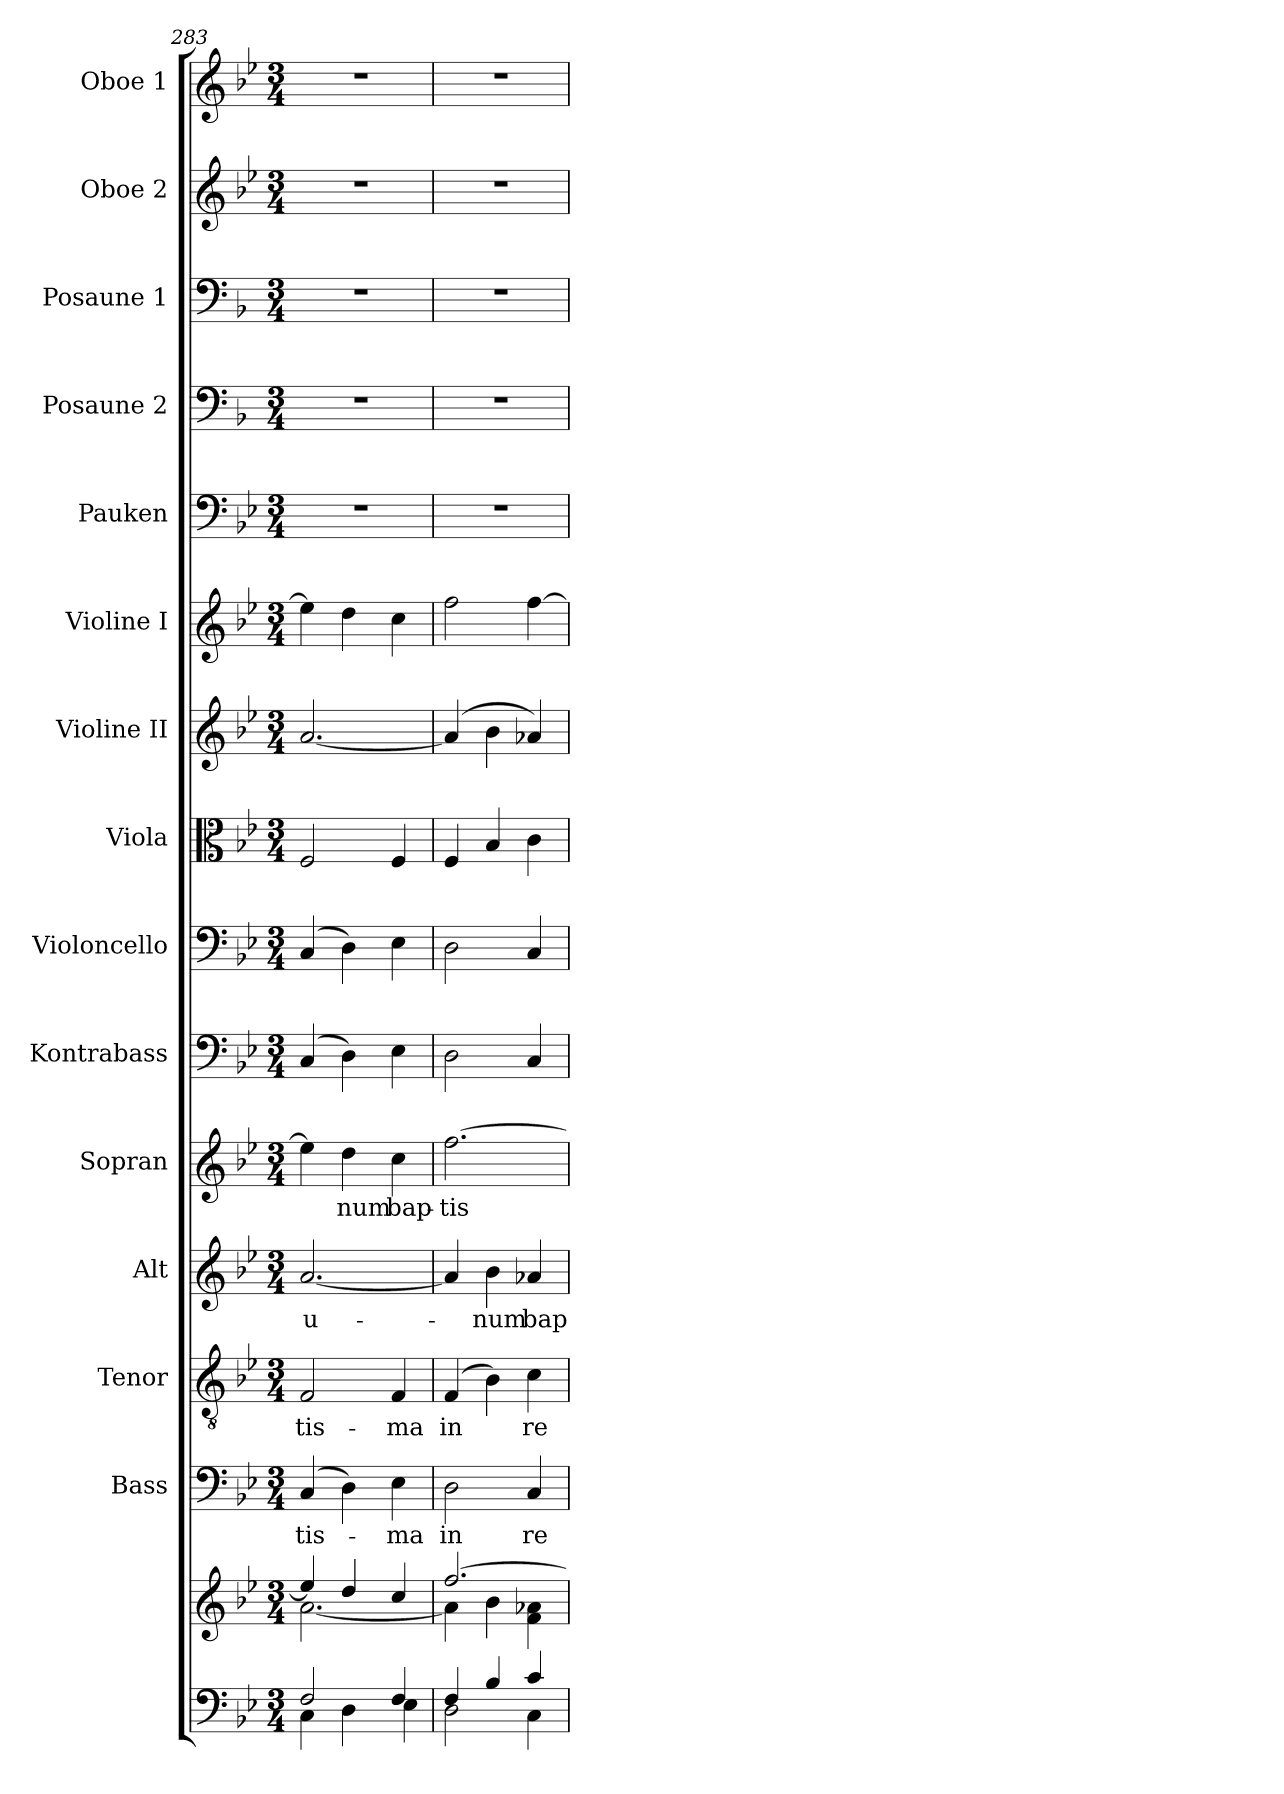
**kern	**kern	**kern	**text	**kern	**text	**kern	**text	**kern	**text	**kern	**kern	**kern	**kern	**kern	**kern	**kern	**kern	**kern	**kern
*part15	*part15	*part14	*part14	*part13	*part13	*part12	*part12	*part11	*part11	*part10	*part9	*part8	*part7	*part6	*part5	*part4	*part3	*part2	*part1
*staff16	*staff15	*staff14	*staff14	*staff13	*staff13	*staff12	*staff12	*staff11	*staff11	*staff10	*staff9	*staff8	*staff7	*staff6	*staff5	*staff4	*staff3	*staff2	*staff1
*	*	*I"Bass	*	*I"Tenor	*	*I"Alt	*	*I"Sopran	*	*I"Kontrabass	*I"Violoncello	*I"Viola	*I"Violine II	*I"Violine I	*I"Pauken	*I"Posaune 2	*I"Posaune 1	*I"Oboe 2	*I"Oboe 1
*	*	*I'B.	*	*I'T.	*	*I'A.	*	*I'S.	*	*I'Kb.	*I'Vc.	*I'Vla.	*I'Vl. II	*I'Vl. I	*I'Pk.	*I'Pos. 2	*I'Pos. 1	*I'Ob. 2	*I'Ob. 1
*clefF4	*clefG2	*clefF4	*	*clefGv2	*	*clefG2	*	*clefG2	*	*clefF4	*clefF4	*clefC3	*clefG2	*clefG2	*clefF4	*clefF4	*clefF4	*clefG2	*clefG2
*	*	*	*	*	*	*	*	*	*	*ITrd7c12	*	*	*	*	*	*ITrd4c7	*ITrd4c7	*	*
*k[b-e-]	*k[b-e-]	*k[b-e-]	*	*k[b-e-]	*	*k[b-e-]	*	*k[b-e-]	*	*k[b-e-]	*k[b-e-]	*k[b-e-]	*k[b-e-]	*k[b-e-]	*k[b-e-]	*k[b-e-]	*k[b-e-]	*k[b-e-]	*k[b-e-]
*B-:	*B-:	*B-:	*	*B-:	*	*B-:	*	*B-:	*	*B-:	*B-:	*B-:	*B-:	*B-:	*B-:	*B-:	*B-:	*B-:	*B-:
*M3/4	*M3/4	*M3/4	*	*M3/4	*	*M3/4	*	*M3/4	*	*M3/4	*M3/4	*M3/4	*M3/4	*M3/4	*M3/4	*M3/4	*M3/4	*M3/4	*M3/4
=283	=283	=283	=283	=283	=283	=283	=283	=283	=283	=283	=283	=283	=283	=283	=283	=283	=283	=283	=283
*^	*^	*	*	*	*	*	*	*	*	*	*	*	*	*	*	*	*	*	*
!	!	!	!	!	!LO:LY:b	!	!LO:LY:b	!	!LO:LY:b	!	!	!	!	!	!	!	!	!	!	!	!
2F/	4C\	4ee-/]	[<2.a\	(4C/	-tis-	2F/	-tis-	[2.a/	u-	4ee-\]	.	(4CC/	(4C/	2F/	[2.a/	4ee-\]	2.r	2.r	2.r	2.r	2.r
!	!	!	!	!	!	!	!	!	!	!	!LO:LY:b	!	!	!	!	!	!	!	!	!	!
.	4D\	4dd/	.	4D\)	.	.	.	.	.	4dd\	-num	4DD\)	4D\)	.	.	4dd\	.	.	.	.	.
!	!	!	!	!	!LO:LY:b	!	!LO:LY:b	!	!	!	!LO:LY:b	!	!	!	!	!	!	!	!	!	!
4F/	4E-\	4cc/	.	4E-\	-ma	4F/	-ma	.	.	4cc\	bap-	4EE-\	4E-\	4F/	.	4cc\	.	.	.	.	.
=284	=284	=284	=284	=284	=284	=284	=284	=284	=284	=284	=284	=284	=284	=284	=284	=284	=284	=284	=284	=284	=284
!	!	!	!	!	!LO:LY:b	!	!LO:LY:b	!	!	!	!LO:LY:b	!	!	!	!	!	!	!	!	!	!
4F/	2D\	[>2.ff/	4a\]	2D\	in	(4F/	in	4a/]	.	[2.ff\	-tis-	2DD\	2D\	4F/	(4a/]	2ff\	2.r	2.r	2.r	2.r	2.r
!	!	!	!	!	!	!	!	!	!LO:LY:b	!	!	!	!	!	!	!	!	!	!	!	!
4B-/	.	.	4b-\	.	.	4B-\)	.	4b-\	-num	.	.	.	.	4B-/	4b-\	.	.	.	.	.	.
!	!	!	!	!	!LO:LY:b	!	!LO:LY:b	!	!LO:LY:b	!	!	!	!	!	!	!	!	!	!	!	!
4c/	4C\	.	4f\ 4a-X\	4C/	re-	4c\	re-	4a-X/	bap-	.	.	4CC/	4C/	4c\	4a-X/)	[4ff\	.	.	.	.	.
*v	*v	*	*	*	*	*	*	*	*	*	*	*	*	*	*	*	*	*	*	*	*
*	*v	*v	*	*	*	*	*	*	*	*	*	*	*	*	*	*	*	*	*	*
=	=	=	=	=	=	=	=	=	=	=	=	=	=	=	=	=	=	=	=
*-	*-	*-	*-	*-	*-	*-	*-	*-	*-	*-	*-	*-	*-	*-	*-	*-	*-	*-	*-
